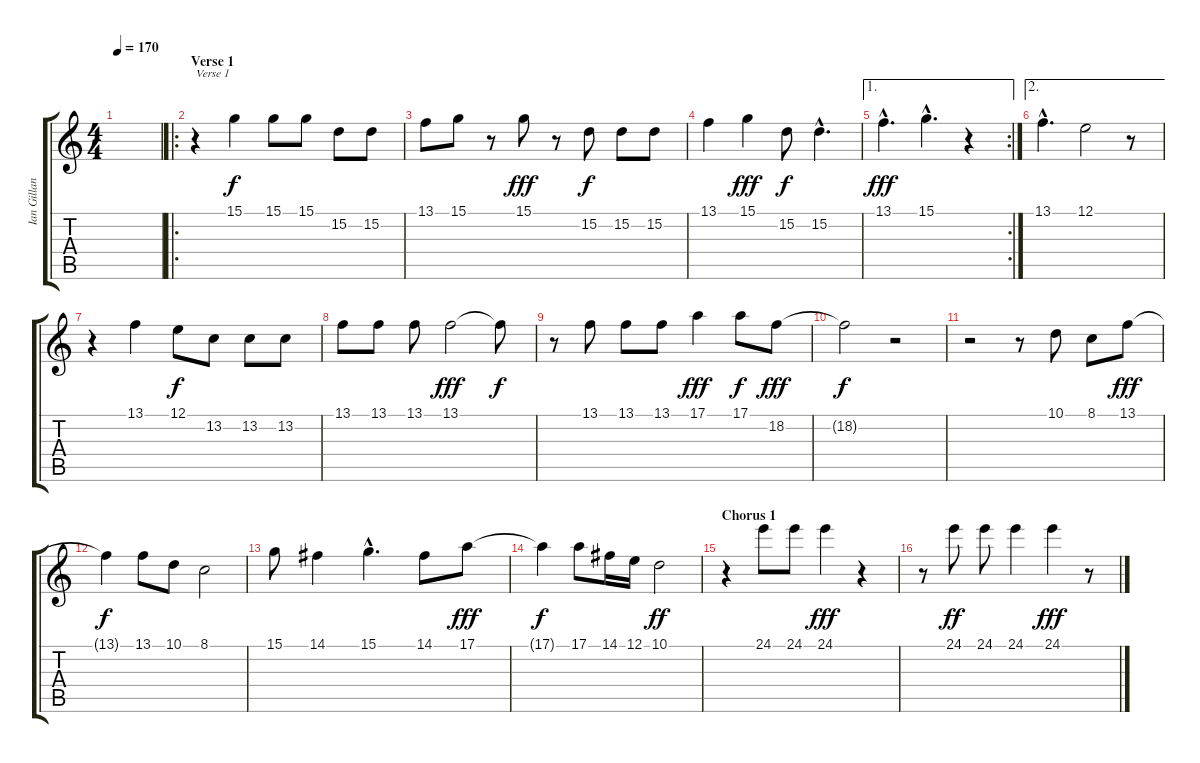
\track ("Ian Gillan" "Ian Gillan") {instrument lead6voice}
\staff {score tabs}
\tuning (E4 B3 G3 D3 A2 E2) {hide}
\ts (4 4)
\tempo 170
\clef g2
\ks c
|
\ro
\section ("" "Verse 1")
r.4{txt "Verse 1"} 15.1.4 15.1.8{dy f} 15.1.8 15.2.8 15.2.8 |
13.1.8 15.1.8 r.8 15.1.8{dy fff} r.8 15.2.8{dy f} 15.2.8 15.2.8 |
13.1.4 15.1.4{dy fff} 15.2.8{dy f} 15.2{hac}.4{d} |
\ae 1
\rc 2
13.1{hac}.4{d dy fff} 15.1{hac}.4{d} r.4 |
\ae 2
13.1{hac}.4{d} 12.1.2 r.8 |
r.4 13.1.4 12.1.8{dy f} 13.2.8 13.2.8 13.2.8 |
13.1.8 13.1.8 13.1.8 13.1.2{dy fff} 13.1{t}.8{dy f} |
r.8 13.1.8 13.1.8 13.1.8 17.1.4{dy fff} 17.1.8{dy f} 18.2.8{dy fff} |
18.2{t}.2{dy f} r.2 |
r.2 r.8 10.1.8 8.1.8 13.1.8{dy fff} |
13.1{t}.4{dy f} 13.1.8 10.1.8 8.1.2 |
15.1.8 14.1.4 15.1{hac}.4{d} 14.1.8 17.1.8{dy fff} |
17.1{t}.4{dy f} 17.1.8 14.1.16 12.1.16 10.1.2{dy ff} |
\section ("" "Chorus 1")
r.4 24.1.8 24.1.8 24.1.4{dy fff} r.4 |
r.8 24.1.8{dy ff} 24.1.8 24.1.4 24.1.4{dy fff} r.8
